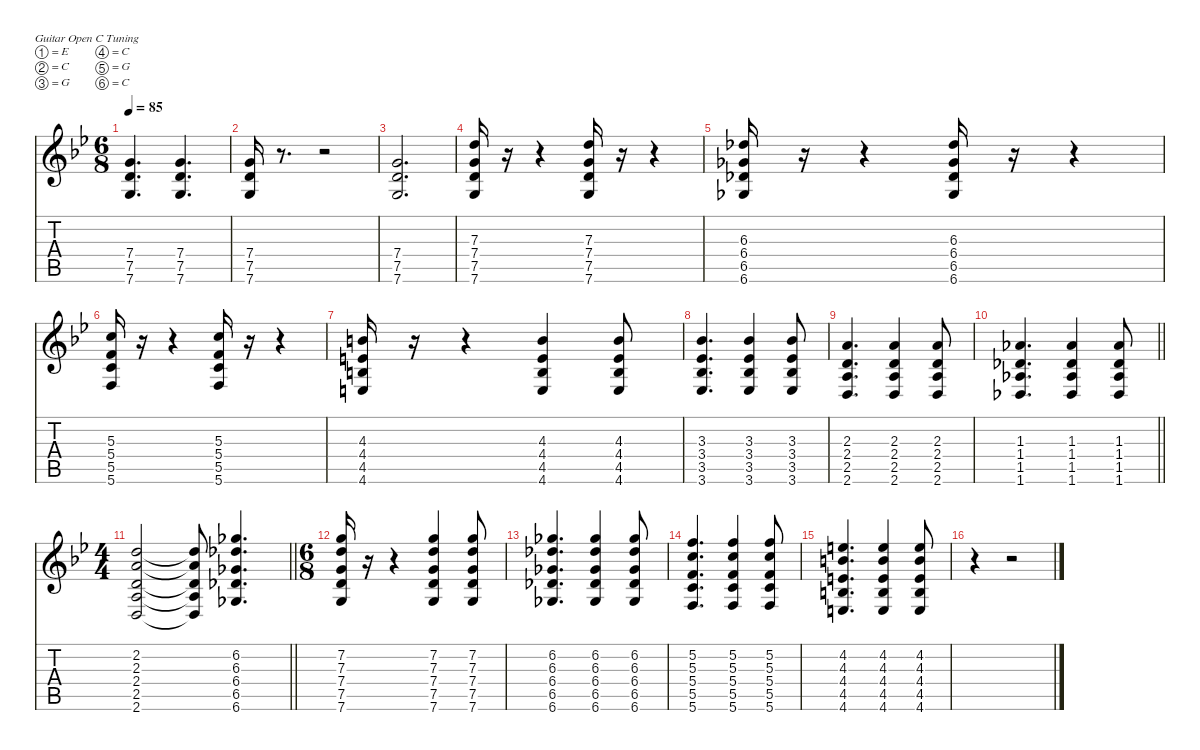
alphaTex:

\defaultSystemsLayout 4
\hideDynamics
\bracketExtendMode nobrackets
\singleTrackTrackNamePolicy hidden
\multiTrackTrackNamePolicy hidden
\firstSystemTrackNameMode fullname
\firstSystemTrackNameOrientation horizontal
\otherSystemsTrackNameOrientation horizontal
\track ("Guitar 2" "od.guit.") {instrument overdrivenguitar}
\staff {score tabs}
\tuning (E4 C4 G3 C3 G2 C2)
\ts (6 8)
\tempo 85
\clef g2
\ks gminor
(7.4{acc forcenatural} 7.5{acc forcenatural} 7.6{acc forcenatural}).4{d dy f beam Up} (7.4{acc forcenatural} 7.5{acc forcenatural} 7.6{acc forcenatural}).4{d beam Up} |
(7.4{acc forcenatural} 7.5{acc forcenatural} 7.6{acc forcenatural}).16{beam Up} r.8{d beam Up} r.2{beam Up} |
(7.4{acc forcenatural} 7.5{acc forcenatural} 7.6{acc forcenatural}).2{d beam Up} |
(7.3{acc forcenatural} 7.4{acc forcenatural} 7.5{acc forcenatural} 7.6{acc forcenatural}).16{beam Up} r.16{beam Up} r.4{beam Up} (7.3{acc forcenatural} 7.4{acc forcenatural} 7.5{acc forcenatural} 7.6{acc forcenatural}).16{beam Up} r.16{beam Up} r.4{beam Up} |
(6.3{acc b} 6.4{acc b} 6.5{acc b} 6.6{acc b}).16{beam Up} r.16{beam Up} r.4{beam Up} (6.3{acc b} 6.4{acc b} 6.5{acc b} 6.6{acc b}).16{beam Up} r.16{beam Up} r.4{beam Up} |
(5.3{acc forcenatural} 5.4{acc forcenatural} 5.5{acc forcenatural} 5.6{acc forcenatural}).16{beam Up} r.16{beam Up} r.4{beam Up} (5.3{acc forcenatural} 5.4{acc forcenatural} 5.5{acc forcenatural} 5.6{acc forcenatural}).16{beam Up} r.16{beam Up} r.4{beam Up} |
(4.3{acc forcenatural} 4.4{acc forcenatural} 4.5{acc forcenatural} 4.6{acc forcenatural}).16{beam Up} r.16{beam Up} r.4{beam Up} (4.3{acc forcenatural} 4.4{acc forcenatural} 4.5{acc forcenatural} 4.6{acc forcenatural}).4{beam Up} (4.3{acc forcenatural} 4.4{acc forcenatural} 4.5{acc forcenatural} 4.6{acc forcenatural}).8{beam Up} |
(3.3{acc b} 3.4{acc b} 3.5{acc b} 3.6{acc b}).4{d beam Up} (3.3{acc b} 3.4{acc b} 3.5{acc b} 3.6{acc b}).4{beam Up} (3.3{acc b} 3.4{acc b} 3.5{acc b} 3.6{acc b}).8{beam Up} |
(2.3{acc forcenatural} 2.4{acc forcenatural} 2.5{acc forcenatural} 2.6{acc forcenatural}).4{d beam Up} (2.3{acc forcenatural} 2.4{acc forcenatural} 2.5{acc forcenatural} 2.6{acc forcenatural}).4{beam Up} (2.3{acc forcenatural} 2.4{acc forcenatural} 2.5{acc forcenatural} 2.6{acc forcenatural}).8{beam Up} |
\barLineRight lightlight
(1.3{acc b} 1.4{acc b} 1.5{acc b} 1.6{acc b}).4{d beam Up} (1.3{acc b} 1.4{acc b} 1.5{acc b} 1.6{acc b}).4{beam Up} (1.3{acc b} 1.4{acc b} 1.5{acc b} 1.6{acc b}).8{beam Up} |
\ts (4 4)
\beaming (8 2 2 2 2)
\barLineRight lightlight
(2.2{acc forcenatural} 2.3{acc forcenatural} 2.4{acc forcenatural} 2.5{acc forcenatural} 2.6{acc forcenatural}).2{beam Up} (2.2{t acc forcenatural} 2.3{t acc forcenatural} 2.4{t acc forcenatural} 2.5{t acc forcenatural} 2.6{t acc forcenatural}).8{beam Up} (6.2{acc b} 6.3{acc b} 6.4{acc b} 6.5{acc b} 6.6{acc b}).4{d beam Up} |
\ts (6 8)
\beaming (8 3 3)
(7.2{acc forcenatural} 7.3{acc forcenatural} 7.4{acc forcenatural} 7.5{acc forcenatural} 7.6{acc forcenatural}).16{beam Up} r.16{beam Up} r.4{beam Up} (7.2{acc forcenatural} 7.3{acc forcenatural} 7.4{acc forcenatural} 7.5{acc forcenatural} 7.6{acc forcenatural}).4{beam Up} (7.2{acc forcenatural} 7.3{acc forcenatural} 7.4{acc forcenatural} 7.5{acc forcenatural} 7.6{acc forcenatural}).8{beam Up} |
(6.2{acc b} 6.3{acc b} 6.4{acc b} 6.5{acc b} 6.6{acc b}).4{d beam Up} (6.2{acc b} 6.3{acc b} 6.4{acc b} 6.5{acc b} 6.6{acc b}).4{beam Up} (6.2{acc b} 6.3{acc b} 6.4{acc b} 6.5{acc b} 6.6{acc b}).8{beam Up} |
(5.2{acc forcenatural} 5.3{acc forcenatural} 5.4{acc forcenatural} 5.5{acc forcenatural} 5.6{acc forcenatural}).4{d beam Up} (5.2{acc forcenatural} 5.3{acc forcenatural} 5.4{acc forcenatural} 5.5{acc forcenatural} 5.6{acc forcenatural}).4{beam Up} (5.2{acc forcenatural} 5.3{acc forcenatural} 5.4{acc forcenatural} 5.5{acc forcenatural} 5.6{acc forcenatural}).8{beam Up} |
(4.2{acc forcenatural} 4.3{acc forcenatural} 4.4{acc forcenatural} 4.5{acc forcenatural} 4.6{acc forcenatural}).4{d beam Up} (4.2{acc forcenatural} 4.3{acc forcenatural} 4.4{acc forcenatural} 4.5{acc forcenatural} 4.6{acc forcenatural}).4{beam Up} (4.2{acc forcenatural} 4.3{acc forcenatural} 4.4{acc forcenatural} 4.5{acc forcenatural} 4.6{acc forcenatural}).8{beam Up} |
r.4{beam Down} r.2{beam Down}
